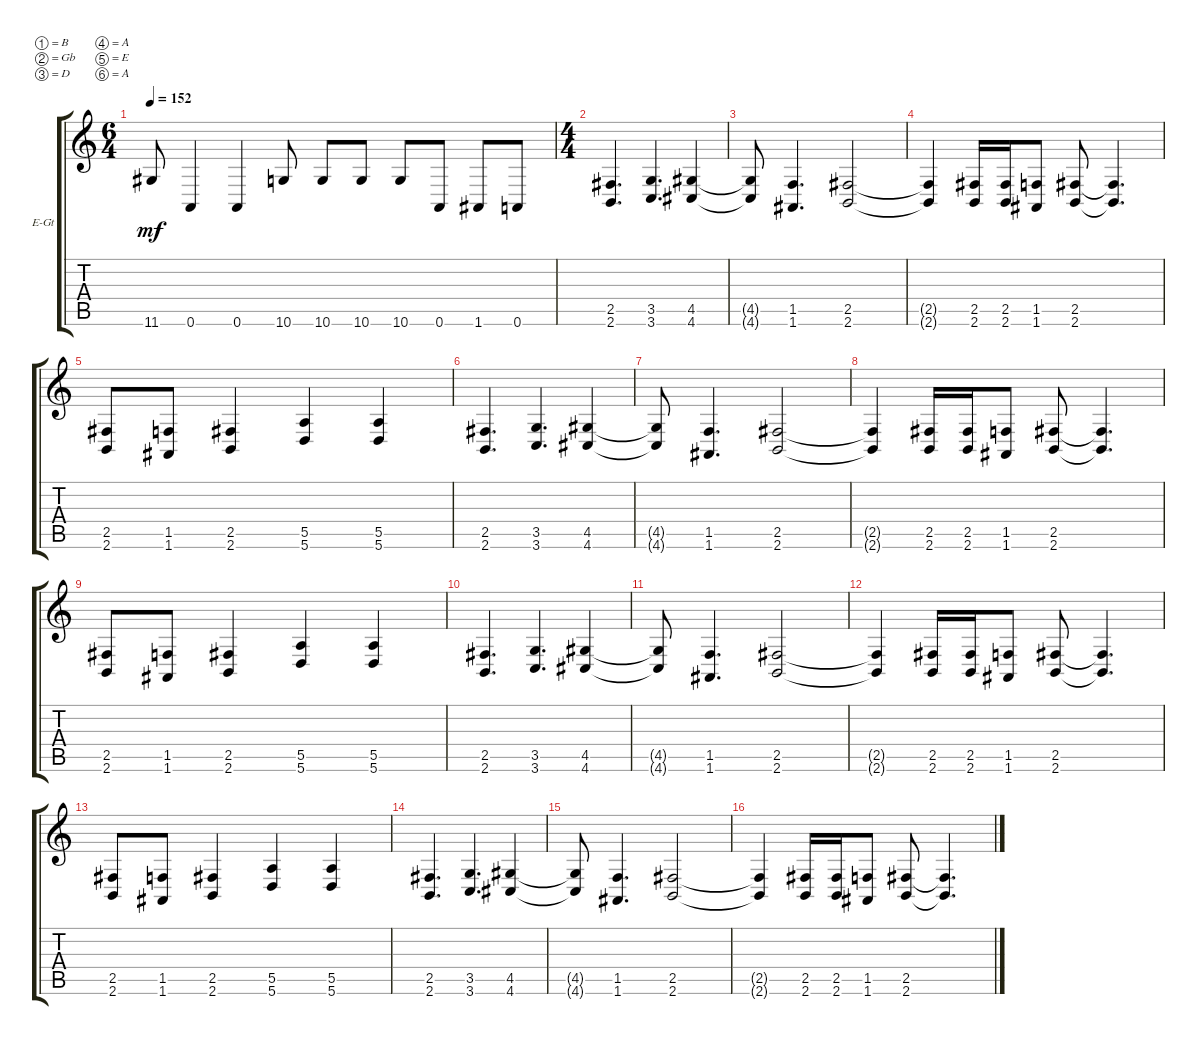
\bracketExtendMode groupsimilarinstruments
\firstSystemTrackNameOrientation horizontal
\otherSystemsTrackNameOrientation horizontal
\track ("Guitar 1" "E-Gt") {instrument distortionguitar}
\staff {score tabs}
\tuning (B3 Gb3 D3 A2 E2 A1)
\ts (6 4)
\tempo 152
\clef g2
\ks c
11.6.8{dy mf} 0.6.4 0.6.4 10.6.8 10.6.8 10.6.8 10.6.8 0.6.8 1.6.8 0.6.8 |
\ts (4 4)
(2.6 2.5).4{d} (3.6 3.5).4{d} (4.6 4.5).4 |
(4.6{t} 4.5{t}).8 (1.6 1.5).4{d} (2.6 2.5).2 |
(2.6{t} 2.5{t}).4 (2.6 2.5).16 (2.6 2.5).16 (1.6 1.5).8 (2.6 2.5).8 (2.5{t} 2.6{t}).4{d} |
(2.6 2.5).8 (1.6 1.5).8 (2.6 2.5).4 (5.6 5.5).4 (5.6 5.5).4 |
(2.6 2.5).4{d} (3.6 3.5).4{d} (4.6 4.5).4 |
(4.6{t} 4.5{t}).8 (1.6 1.5).4{d} (2.6 2.5).2 |
(2.6{t} 2.5{t}).4 (2.6 2.5).16 (2.6 2.5).16 (1.6 1.5).8 (2.6 2.5).8 (2.5{t} 2.6{t}).4{d} |
(2.6 2.5).8 (1.6 1.5).8 (2.6 2.5).4 (5.6 5.5).4 (5.6 5.5).4 |
(2.6 2.5).4{d} (3.6 3.5).4{d} (4.6 4.5).4 |
(4.6{t} 4.5{t}).8 (1.6 1.5).4{d} (2.6 2.5).2 |
(2.6{t} 2.5{t}).4 (2.6 2.5).16 (2.6 2.5).16 (1.6 1.5).8 (2.6 2.5).8 (2.5{t} 2.6{t}).4{d} |
(2.6 2.5).8 (1.6 1.5).8 (2.6 2.5).4 (5.6 5.5).4 (5.6 5.5).4 |
(2.6 2.5).4{d} (3.6 3.5).4{d} (4.6 4.5).4 |
(4.6{t} 4.5{t}).8 (1.6 1.5).4{d} (2.6 2.5).2 |
(2.6{t} 2.5{t}).4 (2.6 2.5).16 (2.6 2.5).16 (1.6 1.5).8 (2.6 2.5).8 (2.5{t} 2.6{t}).4{d}
